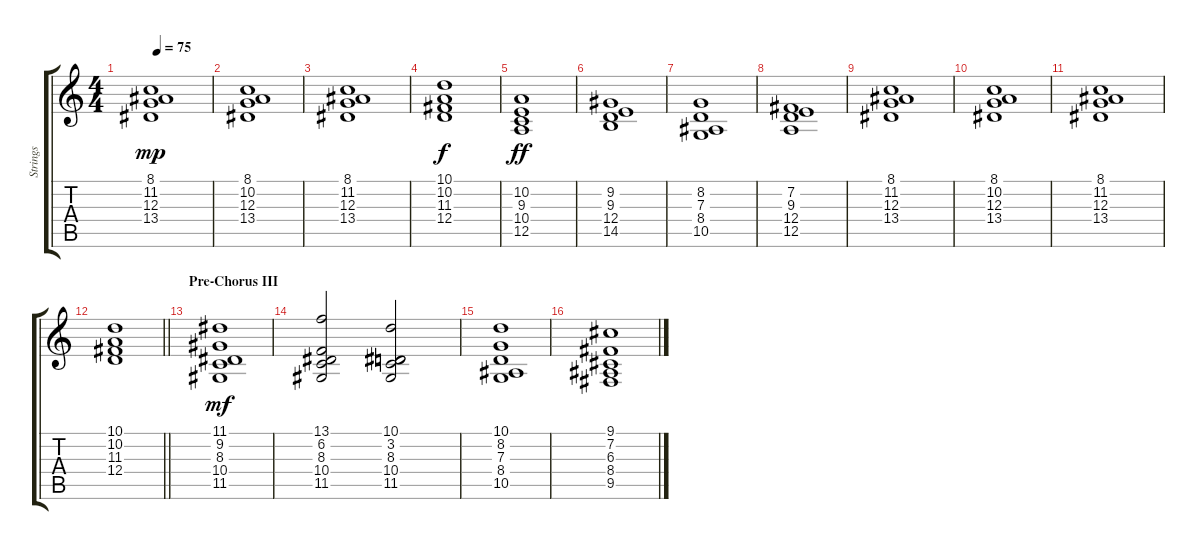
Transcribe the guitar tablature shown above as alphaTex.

\track ("Strings" "Strings") {instrument pad2warm}
\staff {score tabs}
\tuning (E4 B3 G3 D3 A2 E2) {hide}
\ts (4 4)
\tempo 75
\clef g2
\ks c
(8.1 11.2 12.3 13.4).1{dy mp} |
(8.1 10.2 12.3 13.4).1 |
(8.1 11.2 12.3 13.4).1 |
(10.1 10.2 11.3 12.4).1{dy f} |
(10.2 9.3 10.4 12.5).1{dy ff} |
(9.2 9.3 12.4 14.5).1 |
(8.2 7.3 8.4 10.5).1 |
(7.2 9.3 12.4 12.5).1 |
(8.1 11.2 12.3 13.4).1 |
(8.1 10.2 12.3 13.4).1 |
(8.1 11.2 12.3 13.4).1 |
\barLineRight lightlight
(10.1 10.2 11.3 12.4).1 |
\section ("" "Pre-Chorus III")
(11.1 9.2 8.3 10.4 11.5).1{dy mf} |
(13.1 6.2 8.3 10.4 11.5).2 (10.1 3.2 8.3 10.4 11.5).2 |
(10.1 8.2 7.3 8.4 10.5).1 |
(9.1 7.2 6.3 8.4 9.5).1
